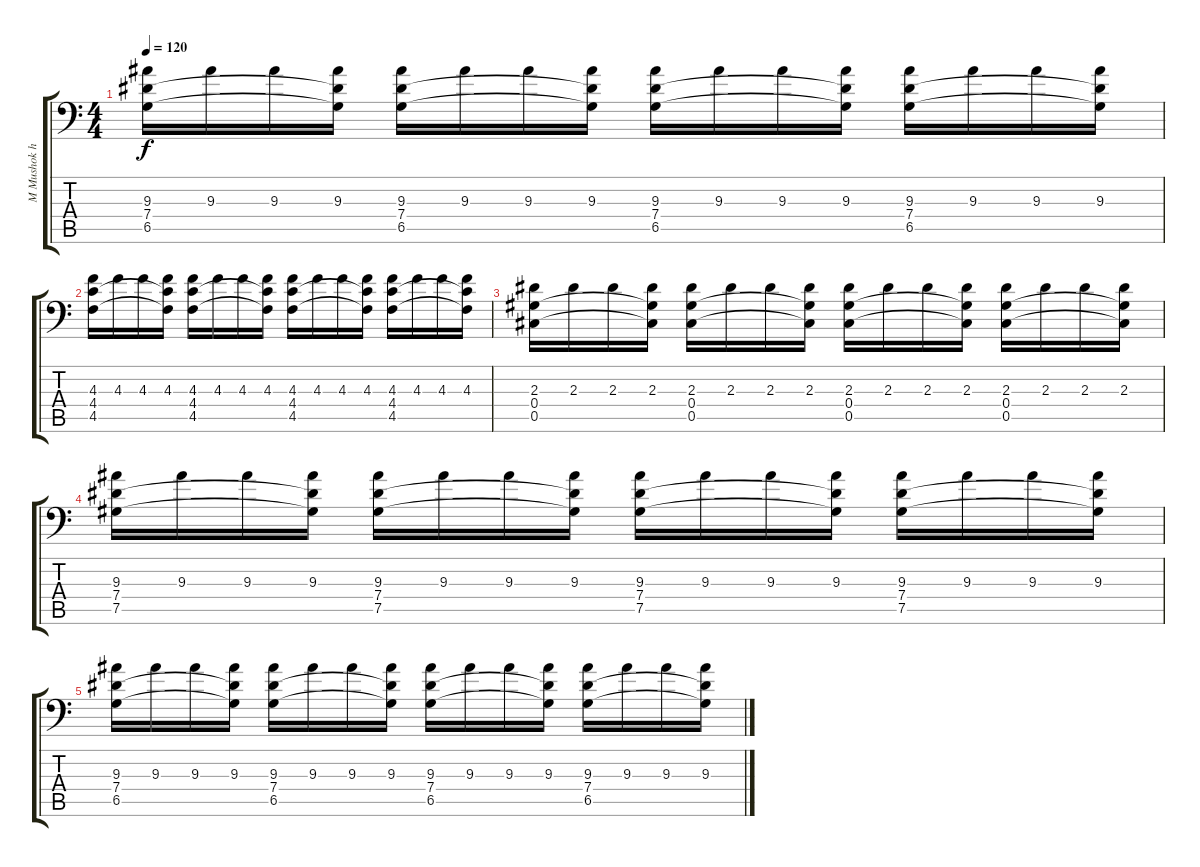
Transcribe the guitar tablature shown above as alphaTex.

\track ("M Mushok highgain" "M Mushok h") {instrument overdrivenguitar}
\staff {score tabs}
\tuning (Bb3 Gb3 Db3 Ab2 Db2 Ab1) {hide}
\ts (4 4)
\tempo 120
\clef f4
\ks c
(9.3 7.4 6.5).16{dy f} 9.3.16 9.3.16 (9.3 7.4{t} 6.5{t}).16 (9.3 7.4 6.5).16 9.3.16 9.3.16 (9.3 7.4{t} 6.5{t}).16 (9.3 7.4 6.5).16 9.3.16 9.3.16 (9.3 7.4{t} 6.5{t}).16 (9.3 7.4 6.5).16 9.3.16 9.3.16 (9.3 7.4{t} 6.5{t}).16 |
(4.3 4.4 4.5).16 4.3.16 4.3.16 (4.3 4.4{t} 4.5{t}).16 (4.3 4.4 4.5).16 4.3.16 4.3.16 (4.3 4.4{t} 4.5{t}).16 (4.3 4.4 4.5).16 4.3.16 4.3.16 (4.3 4.4{t} 4.5{t}).16 (4.3 4.4 4.5).16 4.3.16 4.3.16 (4.3 4.4{t} 4.5{t}).16 |
(2.3 0.4 0.5).16 2.3.16 2.3.16 (2.3 0.4{t} 0.5{t}).16 (2.3 0.4 0.5).16 2.3.16 2.3.16 (2.3 0.4{t} 0.5{t}).16 (2.3 0.4 0.5).16 2.3.16 2.3.16 (2.3 0.4{t} 0.5{t}).16 (2.3 0.4 0.5).16 2.3.16 2.3.16 (2.3 0.4{t} 0.5{t}).16 |
(9.3 7.4 7.5).16 9.3.16 9.3.16 (9.3 7.4{t} 7.5{t}).16 (9.3 7.4 7.5).16 9.3.16 9.3.16 (9.3 7.4{t} 7.5{t}).16 (9.3 7.4 7.5).16 9.3.16 9.3.16 (9.3 7.4{t} 7.5{t}).16 (9.3 7.4 7.5).16 9.3.16 9.3.16 (9.3 7.4{t} 7.5{t}).16 |
(9.3 7.4 6.5).16 9.3.16 9.3.16 (9.3 7.4{t} 6.5{t}).16 (9.3 7.4 6.5).16 9.3.16 9.3.16 (9.3 7.4{t} 6.5{t}).16 (9.3 7.4 6.5).16 9.3.16 9.3.16 (9.3 7.4{t} 6.5{t}).16 (9.3 7.4 6.5).16 9.3.16 9.3.16 (9.3 7.4{t} 6.5{t}).16
